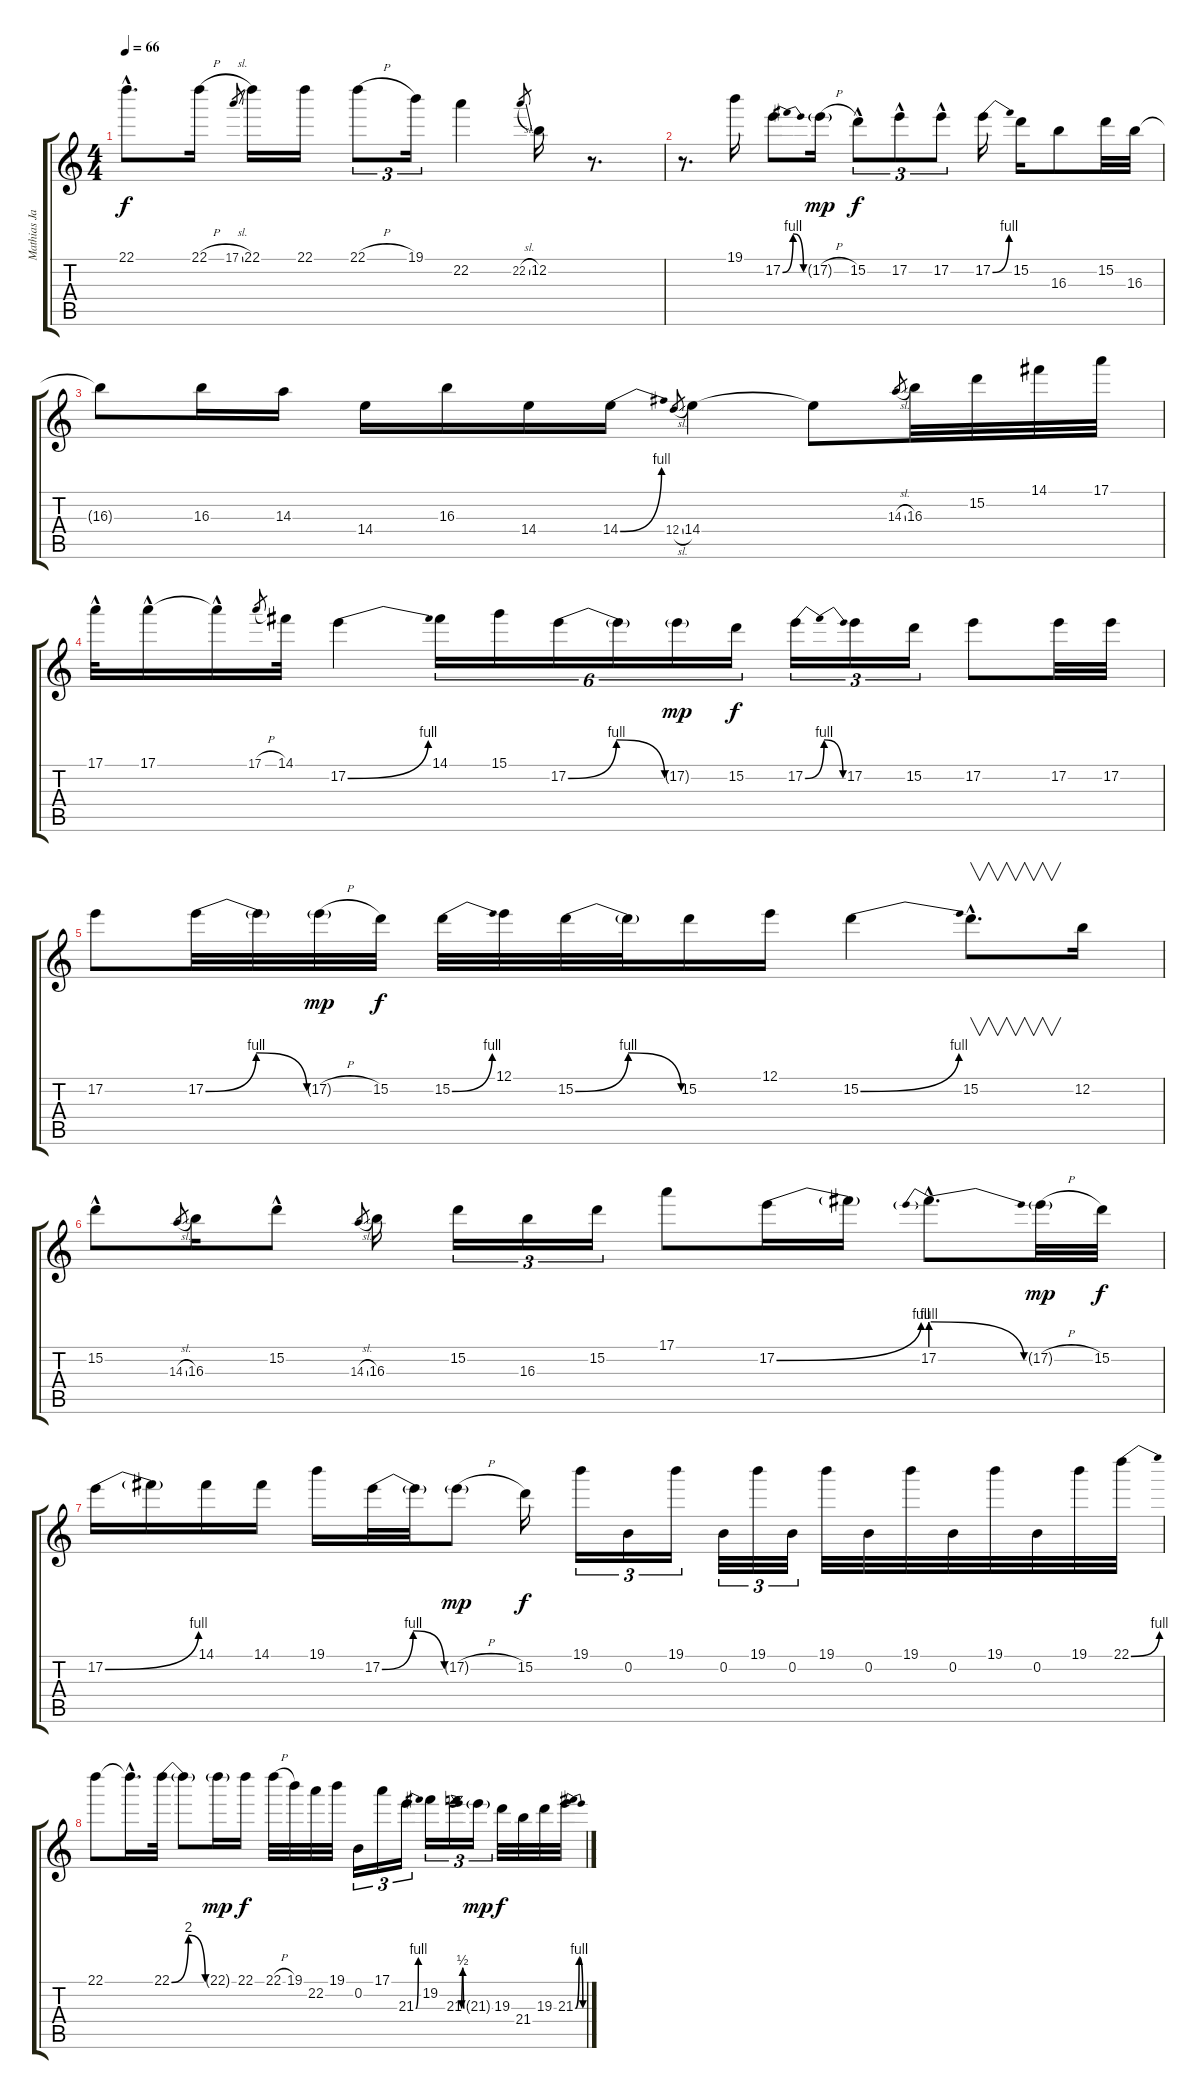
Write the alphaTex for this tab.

\track ("Mathias Jabs" "Mathias Ja") {instrument overdrivenguitar}
\staff {score tabs}
\tuning (E4 B3 G3 D3 A2 E2) {hide}
\ts (4 4)
\tempo 66
\clef g2
\ks c
22.1{hac}.8{d dy f} 22.1{h}.16 17.1{sl}.8{gr} 22.1.16 22.1.16 22.1{h}.8{tu (3 2)} 19.1.16{tu (3 2)} 22.2.4 22.2{sl}.8{gr} 12.2.16 r.8{d} |
r.8{d} 19.1.16 17.2{be (bendrelease 0 0 10 4 50 4 60 0)}.8 17.2{h g}.16{dy mp} 15.2{hac}.8{tu (3 2) dy f} 17.2{hac}.8{tu (3 2)} 17.2{hac}.8{tu (3 2)} 17.2{be (bend 0 0 60 4)}.16 15.2.16 16.3.8 15.2.32 16.3.32 |
16.3{t}.8 16.3.16 14.3.16 14.4.16 16.3.16 14.4.16 14.4{be (bend 0 0 60 4)}.16 12.4{sl}.8{gr} 14.4.4 14.4{t}.8 14.3{sl}.8{gr} 16.3.32 15.2.32 14.1.32 17.1.32 |
17.1{hac}.32 17.1{hac}.16 17.1{hac t}.16 17.1{h}.8{gr} 14.1.32 17.2{be (bend 0 0 60 4)}.4 14.1.16{tu (6 4)} 15.1.16{tu (6 4)} 17.2{be (bendrelease 0 0 10 4 50 4 60 0)}.16{tu (6 4)} 17.2{t}.16{tu (6 4)} 17.2{g}.16{tu (6 4) dy mp} 15.2.16{tu (6 4) dy f} 17.2{be (bendrelease 0 0 10 4 50 4 60 0)}.16{tu (3 2)} 17.2.16{tu (3 2)} 15.2.16{tu (3 2)} 17.2.8 17.2.32 17.2.32 |
17.2.8 17.2{be (bendrelease 0 0 10 4 50 4 60 0)}.32 17.2{t}.32 17.2{h g}.32{dy mp} 15.2.32{dy f} 15.2{be (bend 0 0 60 4)}.32 12.1.32 15.2{be (bendrelease 0 0 10 4 50 4 60 0)}.32 15.2{t}.32 15.2.16 12.1.16 15.2{be (bend 0 0 60 4)}.4 15.2{hac}.8{v d} 12.2.16 |
15.2{hac}.8 14.3{sl}.8{gr} 16.3.16 15.2{hac}.8 14.3{sl}.8{gr} 16.3.16 15.2.16{tu (3 2)} 16.3.16{tu (3 2)} 15.2.16{tu (3 2)} 17.1.8 17.2{be (bend 0 0 60 4)}.16 17.2{t}.16 17.2{be (prebendrelease 0 4 60 0) hac}.8{d} 17.2{h g}.32{dy mp} 15.2.32{dy f} |
17.2{be (bend 0 0 60 4)}.16 17.2{t}.16 14.1.16 14.1.16 19.1.16 17.2{be (bendrelease 0 0 10 4 50 4 60 0)}.32 17.2{t}.32 17.2{h g}.8{dy mp} 15.2.16{dy f} 19.1.16{tu (3 2)} 0.2.16{tu (3 2)} 19.1.16{tu (3 2)} 0.2.32{tu (3 2)} 19.1.32{tu (3 2)} 0.2.32{tu (3 2)} 19.1.32 0.2.32 19.1.32 0.2.32 19.1.32 0.2.32 19.1.32 22.1{be (bend 0 0 60 4)}.32 |
22.1.8 22.1{hac t}.16{d} 22.1{be (bendrelease 0 0 10 8 50 8 60 0)}.32 22.1{t}.8 22.1{g}.16{dy mp} 22.1.16{dy f} 22.1{h}.32 19.1.32 22.2.32 19.1.32 0.2.16{tu (3 2)} 17.1.16{tu (3 2)} 21.3{be (bend 0 0 60 4)}.16{tu (3 2)} 19.2.16{tu (3 2)} 21.3{be (bendrelease 0 0 10 2 50 2 60 0)}.16{tu (3 2)} 21.3{g}.16{tu (3 2) dy mp} 19.3.32{dy f} 21.4.32 19.3.32 21.3{be (bendrelease 0 0 10 4 50 4 60 0)}.32
